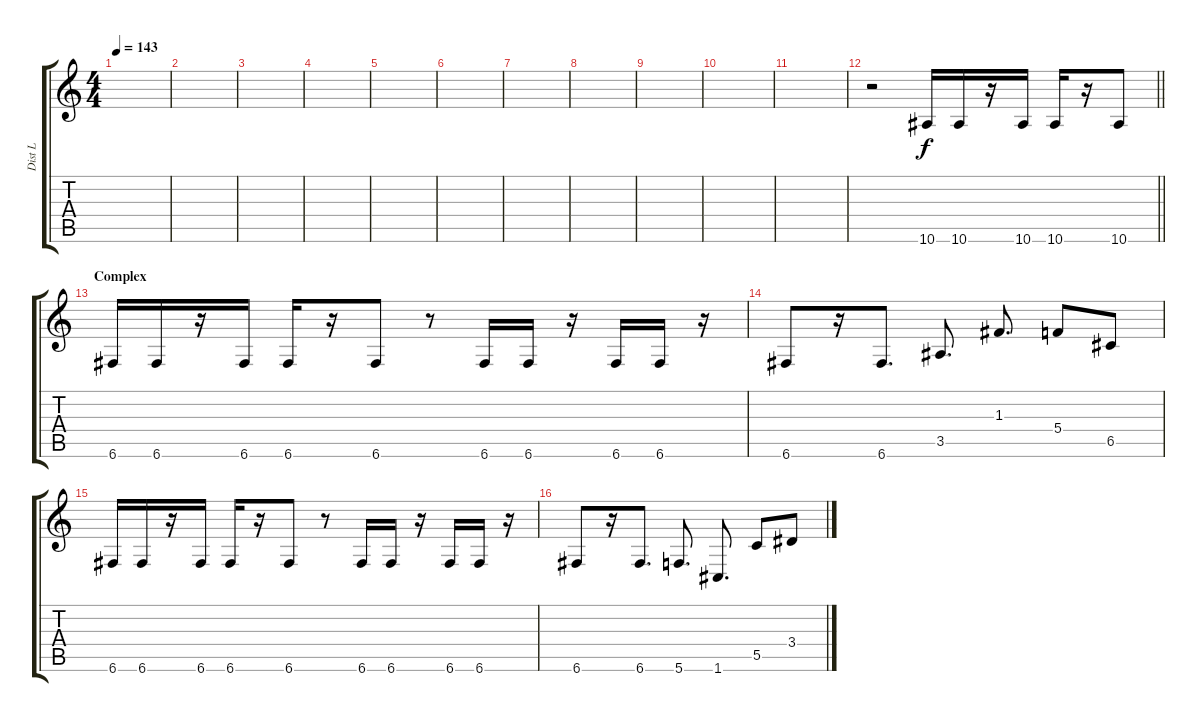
\track ("Dist L" "Dist L") {instrument distortionguitar}
\staff {score tabs}
\tuning (D4 A3 F3 C3 G2 C2) {hide}
\ts (4 4)
\tempo 143
\clef g2
\ks c
|
|
|
|
|
|
|
|
|
|
|
\barLineRight lightlight
r.2{volume 13} 10.6.16 10.6.16 r.16 10.6.16 10.6.16 r.16 10.6.8 |
\section ("" "Complex")
6.6.16 6.6.16 r.16 6.6.16 6.6.16 r.16 6.6.8 r.8 6.6.16 6.6.16 r.16 6.6.16 6.6.16 r.16 |
6.6.8 r.16 6.6.8{d} 3.5.8{d} 1.3.8{d} 5.4.8 6.5.8 |
6.6.16 6.6.16 r.16 6.6.16 6.6.16 r.16 6.6.8 r.8 6.6.16 6.6.16 r.16 6.6.16 6.6.16 r.16 |
6.6.8 r.16 6.6.8{d} 5.6.8{d} 1.6.8{d} 5.5.8 3.4.8
